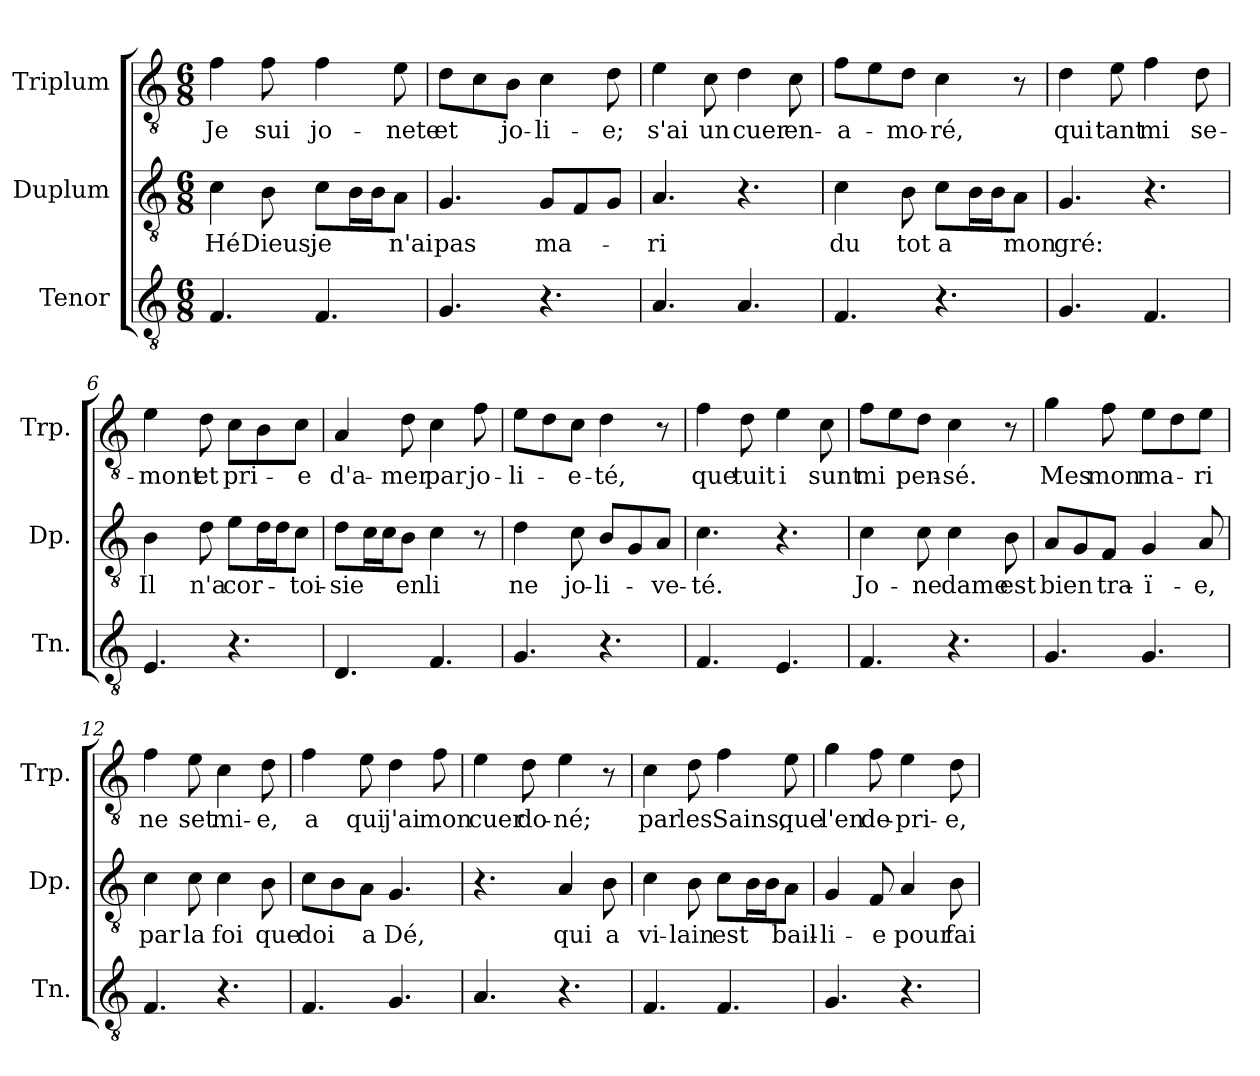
**kern	**kern	**text	**kern	**text
*part3	*part2	*part2	*part1	*part1
*staff3	*staff2	*staff2	*staff1	*staff1
*I"Tenor	*I"Duplum	*	*I"Triplum	*
*I'Tn.	*I'Dp.	*	*I'Trp.	*
*clefGv2	*clefGv2	*	*clefGv2	*
*k[]	*k[]	*	*k[]	*
*M6/8	*M6/8	*	*M6/8	*
=1	=1	=1	=1	=1
!	!	!LO:LY:b	!	!LO:LY:b
4.F/	4c\	Hé	4f\	Je
!	!	!LO:LY:b	!	!LO:LY:b
.	8B\	Dieus,	8f\	sui
!	!	!LO:LY:b	!	!LO:LY:b
4.F/	8c\L	je	4f\	jo-
*	*tremolo	*	*	*
.	16B\	.	.	.
.	16B\	.	.	.
*	*Xtremolo	*	*	*
!	!	!LO:LY:b	!	!LO:LY:b
.	8A\J	n'ai	8e\	-nete
=2	=2	=2	=2	=2
!	!	!LO:LY:b	!	!LO:LY:b
4.G/	4.G/	pas	8d\L	et
.	.	.	8c\	.
!	!	!	!	!LO:LY:b
.	.	.	8B\J	jo-
!	!	!LO:LY:b	!	!LO:LY:b
4.r	8G/L	ma-	4c\	-li-
.	8F/	.	.	.
!	!	!	!	!LO:LY:b
.	8G/J	.	8d\	-e;
=3	=3	=3	=3	=3
!	!	!LO:LY:b	!	!LO:LY:b
4.A/	4.A/	-ri	4e\	s'ai
!	!	!	!	!LO:LY:b
.	.	.	8c\	un
!	!	!	!	!LO:LY:b
4.A/	4.r	.	4d\	cuer
!	!	!	!	!LO:LY:b
.	.	.	8c\	en-
=4	=4	=4	=4	=4
!	!	!LO:LY:b	!	!LO:LY:b
4.F/	4c\	du	8f\L	-a-
.	.	.	8e\	.
!	!	!LO:LY:b	!	!LO:LY:b
.	8B\	tot	8d\J	-mo-
!	!	!LO:LY:b	!	!LO:LY:b
4.r	8c\L	a	4c\	-ré,
*	*tremolo	*	*	*
.	16B\	.	.	.
.	16B\	.	.	.
*	*Xtremolo	*	*	*
!	!	!LO:LY:b	!	!
.	8A\J	mon	8r	.
=5	=5	=5	=5	=5
!	!	!LO:LY:b	!	!LO:LY:b
4.G/	4.G/	gré:	4d\	qui
!	!	!	!	!LO:LY:b
.	.	.	8e\	tant
!	!	!	!	!LO:LY:b
4.F/	4.r	.	4f\	mi
!	!	!	!	!LO:LY:b
.	.	.	8d\	se-
!!LO:LB:g=z
=6	=6	=6	=6	=6
!	!	!LO:LY:b	!	!LO:LY:b
4.E/	4B\	Il	4e\	-mont
!	!	!LO:LY:b	!	!LO:LY:b
.	8d\	n'a	8d\	et
!	!	!LO:LY:b	!	!LO:LY:b
4.r	8e\L	cor-	8c\L	pri-
*	*tremolo	*	*	*
.	16d\	.	8B\	.
.	16d\	.	.	.
*	*Xtremolo	*	*	*
!	!	!LO:LY:b	!	!LO:LY:b
.	8c\J	-toi-	8c\J	-e
=7	=7	=7	=7	=7
!	!	!LO:LY:b	!	!LO:LY:b
4.D/	8d\L	-sie	4A/	d'a-
*	*tremolo	*	*	*
.	16c\	.	.	.
.	16c\	.	.	.
*	*Xtremolo	*	*	*
!	!	!LO:LY:b	!	!LO:LY:b
.	8B\J	en	8d\	-mer
!	!	!LO:LY:b	!	!LO:LY:b
4.F/	4c\	li	4c\	par
!	!	!	!	!LO:LY:b
.	8r	.	8f\	jo-
=8	=8	=8	=8	=8
!	!	!LO:LY:b	!	!LO:LY:b
4.G/	4d\	ne	8e\L	-li-
.	.	.	8d\	.
!	!	!LO:LY:b	!	!LO:LY:b
.	8c\	jo-	8c\J	-e-
!	!	!LO:LY:b	!	!LO:LY:b
4.r	8B/L	-li-	4d\	-té,
.	8G/	.	.	.
!	!	!LO:LY:b	!	!
.	8A/J	-ve-	8r	.
=9	=9	=9	=9	=9
!	!	!LO:LY:b	!	!LO:LY:b
4.F/	4.c\	-té.	4f\	que
!	!	!	!	!LO:LY:b
.	.	.	8d\	tuit
!	!	!	!	!LO:LY:b
4.E/	4.r	.	4e\	i
!	!	!	!	!LO:LY:b
.	.	.	8c\	sunt
=10	=10	=10	=10	=10
!	!	!LO:LY:b	!	!LO:LY:b
4.F/	4c\	Jo-	8f\L	mi
.	.	.	8e\	.
!	!	!LO:LY:b	!	!LO:LY:b
.	8c\	-ne	8d\J	pen-
!	!	!LO:LY:b	!	!LO:LY:b
4.r	4c\	dame	4c\	-sé.
!	!	!LO:LY:b	!	!
.	8B\	est	8r	.
=11	=11	=11	=11	=11
!	!	!LO:LY:b	!	!LO:LY:b
4.G/	8A/L	bien	4g\	Mes
.	8G/	.	.	.
!	!	!LO:LY:b	!	!LO:LY:b
.	8F/J	tra-	8f\	mon
!	!	!LO:LY:b	!	!LO:LY:b
4.G/	4G/	-ï-	8e\L	ma-
.	.	.	8d\	.
!	!	!LO:LY:b	!	!LO:LY:b
.	8A/	-e,	8e\J	-ri
!!LO:LB:g=z
=12	=12	=12	=12	=12
!	!	!LO:LY:b	!	!LO:LY:b
4.F/	4c\	par	4f\	ne
!	!	!LO:LY:b	!	!LO:LY:b
.	8c\	la	8e\	set
!	!	!LO:LY:b	!	!LO:LY:b
4.r	4c\	foi	4c\	mi-
!	!	!LO:LY:b	!	!LO:LY:b
.	8B\	que	8d\	-e,
=13	=13	=13	=13	=13
!	!	!LO:LY:b	!	!LO:LY:b
4.F/	8c\L	doi	4f\	a
.	8B\	.	.	.
!	!	!LO:LY:b	!	!LO:LY:b
.	8A\J	a	8e\	qui
!	!	!LO:LY:b	!	!LO:LY:b
4.G/	4.G/	Dé,	4d\	j'ai
!	!	!	!	!LO:LY:b
.	.	.	8f\	mon
=14	=14	=14	=14	=14
!	!	!	!	!LO:LY:b
4.A/	4.r	.	4e\	cuer
!	!	!	!	!LO:LY:b
.	.	.	8d\	do-
!	!	!LO:LY:b	!	!LO:LY:b
4.r	4A/	qui	4e\	-né;
!	!	!LO:LY:b	!	!
.	8B\	a	8r	.
=15	=15	=15	=15	=15
!	!	!LO:LY:b	!	!LO:LY:b
4.F/	4c\	vi-	4c\	par
!	!	!LO:LY:b	!	!LO:LY:b
.	8B\	-lain	8d\	les
!	!	!LO:LY:b	!	!LO:LY:b
4.F/	8c\L	est	4f\	Sains,
*	*tremolo	*	*	*
.	16B\	.	.	.
.	16B\	.	.	.
*	*Xtremolo	*	*	*
!	!	!LO:LY:b	!	!LO:LY:b
.	8A\J	bail-	8e\	que
=16	=16	=16	=16	=16
!	!	!LO:LY:b	!	!LO:LY:b
4.G/	4G/	-li-	4g\	l'en
!	!	!LO:LY:b	!	!LO:LY:b
.	8F/	-e	8f\	de-
!	!	!LO:LY:b	!	!LO:LY:b
4.r	4A/	pour	4e\	-pri-
!	!	!LO:LY:b	!	!LO:LY:b
.	8B\	fai-	8d\	-e,
=	=	=	=	=
*-	*-	*-	*-	*-
